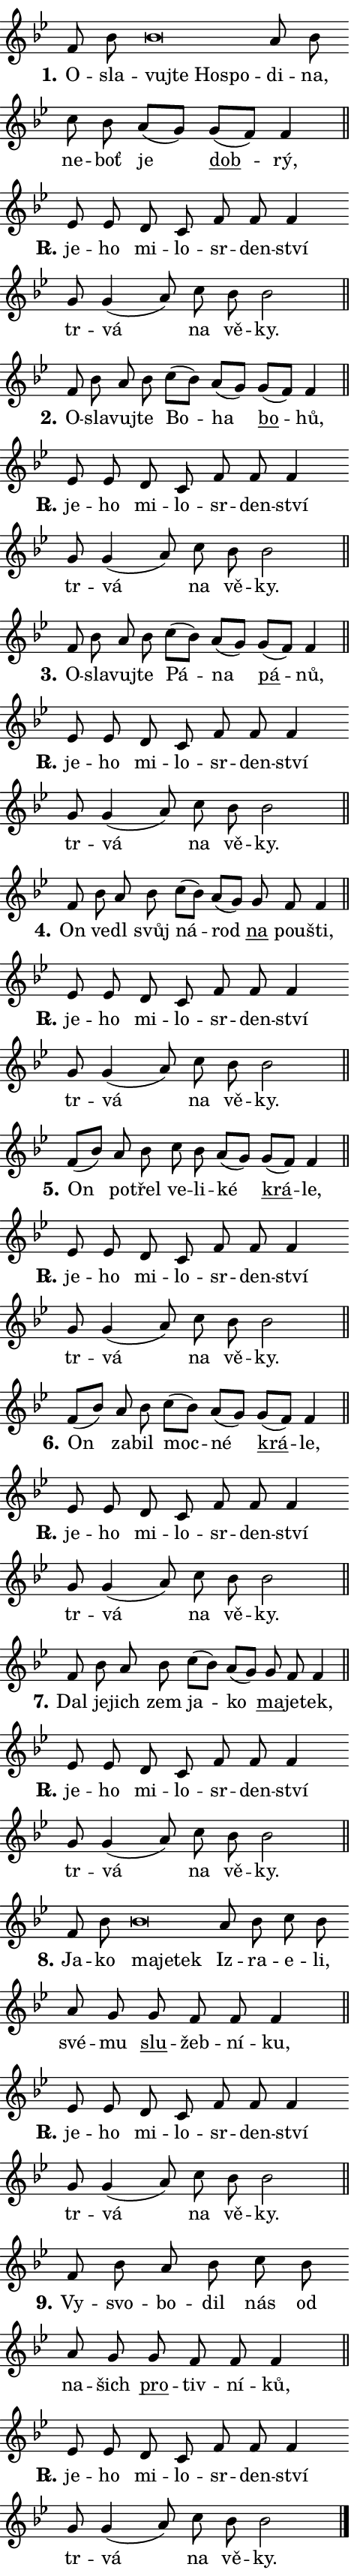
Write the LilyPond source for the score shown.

\version "2.24.0"
\header { tagline = "" }
\paper {
  indent = 0\cm
  top-margin = 0\cm
  right-margin = 0.13\cm % to fit lyric hyphens
  bottom-margin = 0\cm
  left-margin = 0\cm
  paper-width = 8\cm
  page-breaking = #ly:one-page-breaking
  system-system-spacing.basic-distance = #11
  score-system-spacing.basic-distance = #11
  ragged-last = ##f
}


%% Author: Thomas Morley
%% https://lists.gnu.org/archive/html/lilypond-user/2020-05/msg00002.html
#(define (line-position grob)
"Returns position of @var[grob} in current system:
   @code{'start}, if at first time-step
   @code{'end}, if at last time-step
   @code{'middle} otherwise
"
  (let* ((col (ly:item-get-column grob))
         (ln (ly:grob-object col 'left-neighbor))
         (rn (ly:grob-object col 'right-neighbor))
         (col-to-check-left (if (ly:grob? ln) ln col))
         (col-to-check-right (if (ly:grob? rn) rn col))
         (break-dir-left
           (and
             (ly:grob-property col-to-check-left 'non-musical #f)
             (ly:item-break-dir col-to-check-left)))
         (break-dir-right
           (and
             (ly:grob-property col-to-check-right 'non-musical #f)
             (ly:item-break-dir col-to-check-right))))
        (cond ((eqv? 1 break-dir-left) 'start)
              ((eqv? -1 break-dir-right) 'end)
              (else 'middle))))

#(define (tranparent-at-line-position vctor)
  (lambda (grob)
  "Relying on @code{line-position} select the relevant enry from @var{vctor}.
Used to determine transparency,"
    (case (line-position grob)
      ((end) (not (vector-ref vctor 0)))
      ((middle) (not (vector-ref vctor 1)))
      ((start) (not (vector-ref vctor 2))))))

noteHeadBreakVisibility =
#(define-music-function (break-visibility)(vector?)
"Makes @code{NoteHead}s transparent relying on @var{break-visibility}"
#{
  \override NoteHead.transparent =
    #(tranparent-at-line-position break-visibility)
#})

#(define delete-ledgers-for-transparent-note-heads
  (lambda (grob)
    "Reads whether a @code{NoteHead} is transparent.
If so this @code{NoteHead} is removed from @code{'note-heads} from
@var{grob}, which is supposed to be @code{LedgerLineSpanner}.
As a result ledgers are not printed for this @code{NoteHead}"
    (let* ((nhds-array (ly:grob-object grob 'note-heads))
           (nhds-list
             (if (ly:grob-array? nhds-array)
                 (ly:grob-array->list nhds-array)
                 '()))
           ;; Relies on the transparent-property being done before
           ;; Staff.LedgerLineSpanner.after-line-breaking is executed.
           ;; This is fragile ...
           (to-keep
             (remove
               (lambda (nhd)
                 (ly:grob-property nhd 'transparent #f))
               nhds-list)))
      ;; TODO find a better method to iterate over grob-arrays, similiar
      ;; to filter/remove etc for lists
      ;; For now rebuilt from scratch
      (set! (ly:grob-object grob 'note-heads)  '())
      (for-each
        (lambda (nhd)
          (ly:pointer-group-interface::add-grob grob 'note-heads nhd))
        to-keep))))

squashNotes = {
  \override NoteHead.X-extent = #'(-0.2 . 0.2)
  \override NoteHead.Y-extent = #'(-0.75 . 0)
  \override NoteHead.stencil =
    #(lambda (grob)
       (let ((pos (ly:grob-property grob 'staff-position)))
         (begin
           (if (< pos -7) (display "ERROR: Lower brevis then expected\n") (display ""))
           (if (<= pos -6) ly:text-interface::print ly:note-head::print))))
}
unSquashNotes = {
  \revert NoteHead.X-extent
  \revert NoteHead.Y-extent
  \revert NoteHead.stencil
}

hideNotes = \noteHeadBreakVisibility #begin-of-line-visible
unHideNotes = \noteHeadBreakVisibility #all-visible

% work-around for resetting accidentals
% https://lilypond.org/doc/v2.23/Documentation/notation/displaying-rhythms#unmetered-music
cadenzaMeasure = {
  \cadenzaOff
  \partial 1024 s1024
  \cadenzaOn
}

#(define-markup-command (accent layout props text) (markup?)
  "Underline accented syllable"
  (interpret-markup layout props
    #{\markup \override #'(offset . 4.3) \underline { #text }#}))

responsum = \markup \concat {
  "R" \hspace #-1.05 \path #0.1 #'((moveto 0 0.07) (lineto 0.9 0.8)) \hspace #0.05 "."
}

spaceSize = #0.6828661417322834 % exact space size for TeX Gyre Schola

\layout {
  \context {
    \Staff
    \remove "Time_signature_engraver"
    \override LedgerLineSpanner.after-line-breaking = #delete-ledgers-for-transparent-note-heads
  }
  \context {
    \Lyrics {
      \override LyricSpace.minimum-distance = \spaceSize
      \override LyricText.font-name = #"TeX Gyre Schola"
      \override LyricText.font-size = 1
      \override StanzaNumber.font-name = #"TeX Gyre Schola Bold"
      \override StanzaNumber.font-size = 1
    }
  }
  \context {
    \Score 
    \override NoteHead.text =
      #(lambda (grob) 
        (let ((pos (ly:grob-property grob 'staff-position)))
          #{\markup {
            \combine
              \halign #-0.55 \raise #(if (= pos -6) 0 0.5) \override #'(thickness . 2) \draw-line #'(3.2 . 0)
              \musicglyph "noteheads.sM1"
          }#}))
  }
}

% magnetic-lyrics.ily
%
%   written by
%     Jean Abou Samra <jean@abou-samra.fr>
%     Werner Lemberg <wl@gnu.org>
%
%   adapted by
%     Jiri Hon <jiri.hon@gmail.com>
%
% Version 2022-Apr-15

% https://www.mail-archive.com/lilypond-user@gnu.org/msg149350.html

#(define (Left_hyphen_pointer_engraver context)
   "Collect syllable-hyphen-syllable occurrences in lyrics and store
them in properties.  This engraver only looks to the left.  For
example, if the lyrics input is @code{foo -- bar}, it does the
following.

@itemize @bullet
@item
Set the @code{text} property of the @code{LyricHyphen} grob between
@q{foo} and @q{bar} to @code{foo}.

@item
Set the @code{left-hyphen} property of the @code{LyricText} grob with
text @q{foo} to the @code{LyricHyphen} grob between @q{foo} and
@q{bar}.
@end itemize

Use this auxiliary engraver in combination with the
@code{lyric-@/text::@/apply-@/magnetic-@/offset!} hook."
   (let ((hyphen #f)
         (text #f))
     (make-engraver
      (acknowledgers
       ((lyric-syllable-interface engraver grob source-engraver)
        (set! text grob)))
      (end-acknowledgers
       ((lyric-hyphen-interface engraver grob source-engraver)
        ;(when (not (grob::has-interface grob 'lyric-space-interface))
          (set! hyphen grob)));)
      ((stop-translation-timestep engraver)
       (when (and text hyphen)
         (ly:grob-set-object! text 'left-hyphen hyphen))
       (set! text #f)
       (set! hyphen #f)))))

#(define (lyric-text::apply-magnetic-offset! grob)
   "If the space between two syllables is less than the value in
property @code{LyricText@/.details@/.squash-threshold}, move the right
syllable to the left so that it gets concatenated with the left
syllable.

Use this function as a hook for
@code{LyricText@/.after-@/line-@/breaking} if the
@code{Left_@/hyphen_@/pointer_@/engraver} is active."
   (let ((hyphen (ly:grob-object grob 'left-hyphen #f)))
     (when hyphen
       (let ((left-text (ly:spanner-bound hyphen LEFT)))
         (when (grob::has-interface left-text 'lyric-syllable-interface)
           (let* ((common (ly:grob-common-refpoint grob left-text X))
                  (this-x-ext (ly:grob-extent grob common X))
                  (left-x-ext
                   (begin
                     ;; Trigger magnetism for left-text.
                     (ly:grob-property left-text 'after-line-breaking)
                     (ly:grob-extent left-text common X)))
                  ;; `delta` is the gap width between two syllables.
                  (delta (- (interval-start this-x-ext)
                            (interval-end left-x-ext)))
                  (details (ly:grob-property grob 'details))
                  (threshold (assoc-get 'squash-threshold details 0.2)))
             (when (< delta threshold)
               (let* (;; We have to manipulate the input text so that
                      ;; ligatures crossing syllable boundaries are not
                      ;; disabled.  For languages based on the Latin
                      ;; script this is essentially a beautification.
                      ;; However, for non-Western scripts it can be a
                      ;; necessity.
                      (lt (ly:grob-property left-text 'text))
                      (rt (ly:grob-property grob 'text))
                      (is-space (grob::has-interface hyphen 'lyric-space-interface))
                      (space (if is-space " " ""))
                      (extra-delta (if is-space spaceSize 0))
                      ;; Append new syllable.
                      (ltrt-space (if (and (string? lt) (string? rt))
                                (string-append lt space rt)
                                (make-concat-markup (list lt space rt))))
                      ;; Right-align `ltrt` to the right side.
                      (ltrt-space-markup (grob-interpret-markup
                               grob
                               (make-translate-markup
                                (cons (interval-length this-x-ext) 0)
                                (make-right-align-markup ltrt-space)))))
                 (begin
                   ;; Don't print `left-text`.
                   (ly:grob-set-property! left-text 'stencil #f)
                   ;; Set text and stencil (which holds all collected
                   ;; syllables so far) and shift it to the left.
                   (ly:grob-set-property! grob 'text ltrt-space)
                   (ly:grob-set-property! grob 'stencil ltrt-space-markup)
                   (ly:grob-translate-axis! grob (- (- delta extra-delta)) X))))))))))


#(define (lyric-hyphen::displace-bounds-first grob)
   ;; Make very sure this callback isn't triggered too early.
   (let ((left (ly:spanner-bound grob LEFT))
         (right (ly:spanner-bound grob RIGHT)))
     (ly:grob-property left 'after-line-breaking)
     (ly:grob-property right 'after-line-breaking)
     (ly:lyric-hyphen::print grob)))

squashThreshold = #0.4

\layout {
  \context {
    \Lyrics
    \consists #Left_hyphen_pointer_engraver
    \override LyricText.after-line-breaking =
      #lyric-text::apply-magnetic-offset!
    \override LyricHyphen.stencil = #lyric-hyphen::displace-bounds-first
    \override LyricText.details.squash-threshold = \squashThreshold
    \override LyricHyphen.minimum-distance = 0
    \override LyricHyphen.minimum-length = \squashThreshold
  }
}

squashText = \override LyricText.details.squash-threshold = 9999
unSquashText = \override LyricText.details.squash-threshold = \squashThreshold

leftText = \override LyricText.self-alignment-X = #LEFT
unLeftText = \revert LyricText.self-alignment-X

starOffset = #(lambda (grob) 
                (let ((x_offset (ly:self-alignment-interface::aligned-on-x-parent grob)))
                  (if (= x_offset 0) 0 (+ x_offset 1.2))))

star = #(define-music-function (syllable)(string?)
"Append star separator at the end of a syllable"
#{
  \once \override LyricText.X-offset = #starOffset
  \lyricmode { \markup {
    #syllable
    \override #'((font-name . "TeX Gyre Schola Bold")) \hspace #0.2 \lower #0.65 \larger "*"
  } }
#})

starAccent = #(define-music-function (syllable)(string?)
"Append star separator at the end of a syllable and make accent"
#{
  \once \override LyricText.X-offset = #starOffset
  \lyricmode { \markup {
    \accent #syllable
    \override #'((font-name . "TeX Gyre Schola Bold")) \hspace #0.2 \lower #0.65 \larger "*"
  } }
#})

breath = #(define-music-function (syllable)(string?)
"Append breathing indicator at the end of a syllable"
#{
  \lyricmode { \markup { #syllable "+" } }
#})

optionalBreath = #(define-music-function (syllable)(string?)
"Append optional breathing indicator at the end of a syllable"
#{
  \lyricmode { \markup { #syllable "(+)" } }
#})


\score {
    <<
        \new Voice = "melody" { \cadenzaOn \key bes \major \relative { f'8 bes \bar "" \squashNotes bes\breve*1/16 \hideNotes \breve*1/16 \bar "" \breve*1/16 \breve*1/16 \bar "" \unHideNotes \unSquashNotes a8 bes \bar "" c bes \bar "" a[( g)] \bar "" \bar "" g[( f)] f4 \cadenzaMeasure \bar "||" \break } }
        \new Lyrics \lyricsto "melody" { \lyricmode { \set stanza = "1."
O -- sla -- \leftText vuj -- \squashText te Ho -- spo -- \unLeftText \unSquashText di -- na, ne -- boť je \markup \accent dob -- rý, } }
    >>
    \layout {}
}

\score {
    <<
        \new Voice = "melody" { \cadenzaOn \key bes \major \relative { es'8 es d c \bar "" f f f4 \bar "" g8 g4( a8)] \bar "" c bes bes2 \cadenzaMeasure \bar "||" \break } }
        \new Lyrics \lyricsto "melody" { \lyricmode { \set stanza = \responsum
je -- ho mi -- lo -- sr -- den -- ství tr -- vá na vě -- ky. } }
    >>
    \layout {}
}

\score {
    <<
        \new Voice = "melody" { \cadenzaOn \key bes \major \relative { f'8 bes8 a8 bes \bar "" c[( bes)] \bar "" a[( g)] \bar "" \bar "" g[( f)] f4 \cadenzaMeasure \bar "||" \break } }
        \new Lyrics \lyricsto "melody" { \lyricmode { \set stanza = "2."
O -- sla -- vuj -- te Bo -- ha \markup \accent bo -- hů, } }
    >>
    \layout {}
}

\score {
    <<
        \new Voice = "melody" { \cadenzaOn \key bes \major \relative { es'8 es d c \bar "" f f f4 \bar "" g8 g4( a8)] \bar "" c bes bes2 \cadenzaMeasure \bar "||" \break } }
        \new Lyrics \lyricsto "melody" { \lyricmode { \set stanza = \responsum
je -- ho mi -- lo -- sr -- den -- ství tr -- vá na vě -- ky. } }
    >>
    \layout {}
}

\score {
    <<
        \new Voice = "melody" { \cadenzaOn \key bes \major \relative { f'8 bes8 a8 bes \bar "" c[( bes)] \bar "" a[( g)] \bar "" \bar "" g[( f)] f4 \cadenzaMeasure \bar "||" \break } }
        \new Lyrics \lyricsto "melody" { \lyricmode { \set stanza = "3."
O -- sla -- vuj -- te Pá -- na \markup \accent pá -- nů, } }
    >>
    \layout {}
}

\score {
    <<
        \new Voice = "melody" { \cadenzaOn \key bes \major \relative { es'8 es d c \bar "" f f f4 \bar "" g8 g4( a8)] \bar "" c bes bes2 \cadenzaMeasure \bar "||" \break } }
        \new Lyrics \lyricsto "melody" { \lyricmode { \set stanza = \responsum
je -- ho mi -- lo -- sr -- den -- ství tr -- vá na vě -- ky. } }
    >>
    \layout {}
}

\score {
    <<
        \new Voice = "melody" { \cadenzaOn \key bes \major \relative { f'8 bes8 a8 bes \bar "" c[( bes)] \bar "" a[( g)] \bar "" \bar "" g f f4 \cadenzaMeasure \bar "||" \break } }
        \new Lyrics \lyricsto "melody" { \lyricmode { \set stanza = "4."
On ve -- dl svůj ná -- rod \markup \accent na pou -- šti, } }
    >>
    \layout {}
}

\score {
    <<
        \new Voice = "melody" { \cadenzaOn \key bes \major \relative { es'8 es d c \bar "" f f f4 \bar "" g8 g4( a8)] \bar "" c bes bes2 \cadenzaMeasure \bar "||" \break } }
        \new Lyrics \lyricsto "melody" { \lyricmode { \set stanza = \responsum
je -- ho mi -- lo -- sr -- den -- ství tr -- vá na vě -- ky. } }
    >>
    \layout {}
}

\score {
    <<
        \new Voice = "melody" { \cadenzaOn \key bes \major \relative { f'8[( bes8)] a8 bes \bar "" c bes \bar "" a[( g)] \bar "" \bar "" g[( f)] f4 \cadenzaMeasure \bar "||" \break } }
        \new Lyrics \lyricsto "melody" { \lyricmode { \set stanza = "5."
On po -- třel ve -- li -- ké \markup \accent krá -- le, } }
    >>
    \layout {}
}

\score {
    <<
        \new Voice = "melody" { \cadenzaOn \key bes \major \relative { es'8 es d c \bar "" f f f4 \bar "" g8 g4( a8)] \bar "" c bes bes2 \cadenzaMeasure \bar "||" \break } }
        \new Lyrics \lyricsto "melody" { \lyricmode { \set stanza = \responsum
je -- ho mi -- lo -- sr -- den -- ství tr -- vá na vě -- ky. } }
    >>
    \layout {}
}

\score {
    <<
        \new Voice = "melody" { \cadenzaOn \key bes \major \relative { f'8[( bes8)] a8 bes \bar "" c[( bes)] \bar "" a[( g)] \bar "" \bar "" g[( f)] f4 \cadenzaMeasure \bar "||" \break } }
        \new Lyrics \lyricsto "melody" { \lyricmode { \set stanza = "6."
On za -- bil moc -- né \markup \accent krá -- le, } }
    >>
    \layout {}
}

\score {
    <<
        \new Voice = "melody" { \cadenzaOn \key bes \major \relative { es'8 es d c \bar "" f f f4 \bar "" g8 g4( a8)] \bar "" c bes bes2 \cadenzaMeasure \bar "||" \break } }
        \new Lyrics \lyricsto "melody" { \lyricmode { \set stanza = \responsum
je -- ho mi -- lo -- sr -- den -- ství tr -- vá na vě -- ky. } }
    >>
    \layout {}
}

\score {
    <<
        \new Voice = "melody" { \cadenzaOn \key bes \major \relative { f'8 bes8 a8 bes \bar "" c[( bes)] \bar "" a[( g)] \bar "" \bar "" g f f4 \cadenzaMeasure \bar "||" \break } }
        \new Lyrics \lyricsto "melody" { \lyricmode { \set stanza = "7."
Dal je -- jich zem ja -- ko \markup \accent ma -- je -- tek, } }
    >>
    \layout {}
}

\score {
    <<
        \new Voice = "melody" { \cadenzaOn \key bes \major \relative { es'8 es d c \bar "" f f f4 \bar "" g8 g4( a8)] \bar "" c bes bes2 \cadenzaMeasure \bar "||" \break } }
        \new Lyrics \lyricsto "melody" { \lyricmode { \set stanza = \responsum
je -- ho mi -- lo -- sr -- den -- ství tr -- vá na vě -- ky. } }
    >>
    \layout {}
}

\score {
    <<
        \new Voice = "melody" { \cadenzaOn \key bes \major \relative { f'8 bes \bar "" \squashNotes bes\breve*1/16 \hideNotes \breve*1/16 \breve*1/16 \bar "" \unHideNotes \unSquashNotes a8 bes \bar "" c bes \bar "" a g \bar "" \bar "" g f f f4 \cadenzaMeasure \bar "||" \break } }
        \new Lyrics \lyricsto "melody" { \lyricmode { \set stanza = "8."
Ja -- ko \leftText ma -- \squashText je -- tek \unLeftText \unSquashText Iz -- ra -- e -- li, své -- mu \markup \accent slu -- žeb -- ní -- ku, } }
    >>
    \layout {}
}

\score {
    <<
        \new Voice = "melody" { \cadenzaOn \key bes \major \relative { es'8 es d c \bar "" f f f4 \bar "" g8 g4( a8)] \bar "" c bes bes2 \cadenzaMeasure \bar "||" \break } }
        \new Lyrics \lyricsto "melody" { \lyricmode { \set stanza = \responsum
je -- ho mi -- lo -- sr -- den -- ství tr -- vá na vě -- ky. } }
    >>
    \layout {}
}

\score {
    <<
        \new Voice = "melody" { \cadenzaOn \key bes \major \relative { f'8 bes8 a8 bes \bar "" c bes \bar "" a g \bar "" \bar "" g f f f4 \cadenzaMeasure \bar "||" \break } }
        \new Lyrics \lyricsto "melody" { \lyricmode { \set stanza = "9."
Vy -- svo -- bo -- dil nás od na -- šich \markup \accent pro -- tiv -- ní -- ků, } }
    >>
    \layout {}
}

\score {
    <<
        \new Voice = "melody" { \cadenzaOn \key bes \major \relative { es'8 es d c \bar "" f f f4 \bar "" g8 g4( a8)] \bar "" c bes bes2 \cadenzaMeasure \bar "||" \break } \bar "|." }
        \new Lyrics \lyricsto "melody" { \lyricmode { \set stanza = \responsum
je -- ho mi -- lo -- sr -- den -- ství tr -- vá na vě -- ky. } }
    >>
    \layout {}
}
